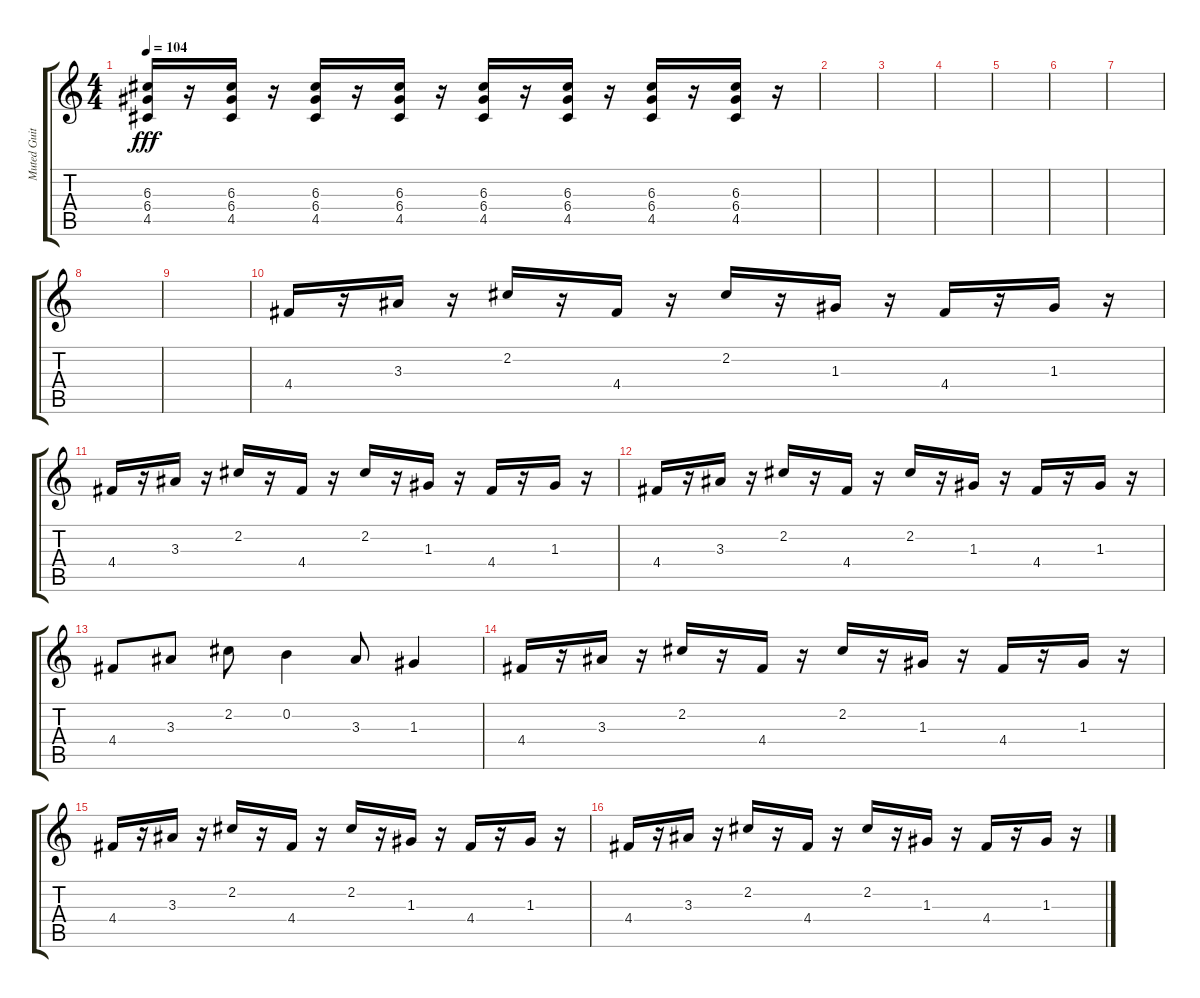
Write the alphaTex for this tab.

\track ("Muted Guitar" "Muted Guit") {instrument electricguitarmuted}
\staff {score tabs}
\tuning (E4 B3 G3 D3 A2 E2) {hide}
\ts (4 4)
\tempo 104
\clef g2
\ks c
(6.3 6.4 4.5).16{dy fff} r.16 (6.3 6.4 4.5).16 r.16 (6.3 6.4 4.5).16 r.16 (6.3 6.4 4.5).16 r.16 (6.3 6.4 4.5).16 r.16 (6.3 6.4 4.5).16 r.16 (6.3 6.4 4.5).16 r.16 (6.3 6.4 4.5).16 r.16 |
|
|
|
|
|
|
|
|
4.4.16 r.16 3.3.16 r.16 2.2.16 r.16 4.4.16 r.16 2.2.16 r.16 1.3.16 r.16 4.4.16 r.16 1.3.16 r.16 |
4.4.16 r.16 3.3.16 r.16 2.2.16 r.16 4.4.16 r.16 2.2.16 r.16 1.3.16 r.16 4.4.16 r.16 1.3.16 r.16 |
4.4.16 r.16 3.3.16 r.16 2.2.16 r.16 4.4.16 r.16 2.2.16 r.16 1.3.16 r.16 4.4.16 r.16 1.3.16 r.16 |
4.4.8 3.3.8 2.2.8 0.2.4 3.3.8 1.3.4 |
4.4.16 r.16 3.3.16 r.16 2.2.16 r.16 4.4.16 r.16 2.2.16 r.16 1.3.16 r.16 4.4.16 r.16 1.3.16 r.16 |
4.4.16 r.16 3.3.16 r.16 2.2.16 r.16 4.4.16 r.16 2.2.16 r.16 1.3.16 r.16 4.4.16 r.16 1.3.16 r.16 |
4.4.16 r.16 3.3.16 r.16 2.2.16 r.16 4.4.16 r.16 2.2.16 r.16 1.3.16 r.16 4.4.16 r.16 1.3.16 r.16
